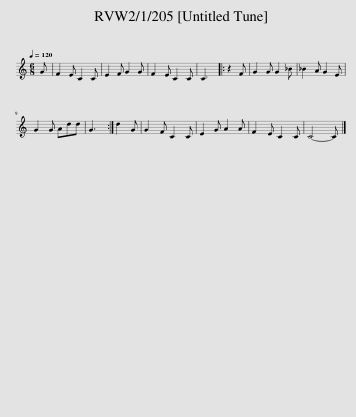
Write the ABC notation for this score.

X:1
L:1/8
Q:1/4=120
M:6/8
I:linebreak $
K:C
V:1 treble
V:1
 G | F2 E C2 C | E2 F G2 G | F2 E C2 C | C3 |: %5
 z2 F | G2 G G2 _B | _B2 A G2 E |$ G2 G Add | G3 :| %10
 d2 G | G2 F C2 C | E2 G A2 A | F2 E C2 C | C4- C |] %15
